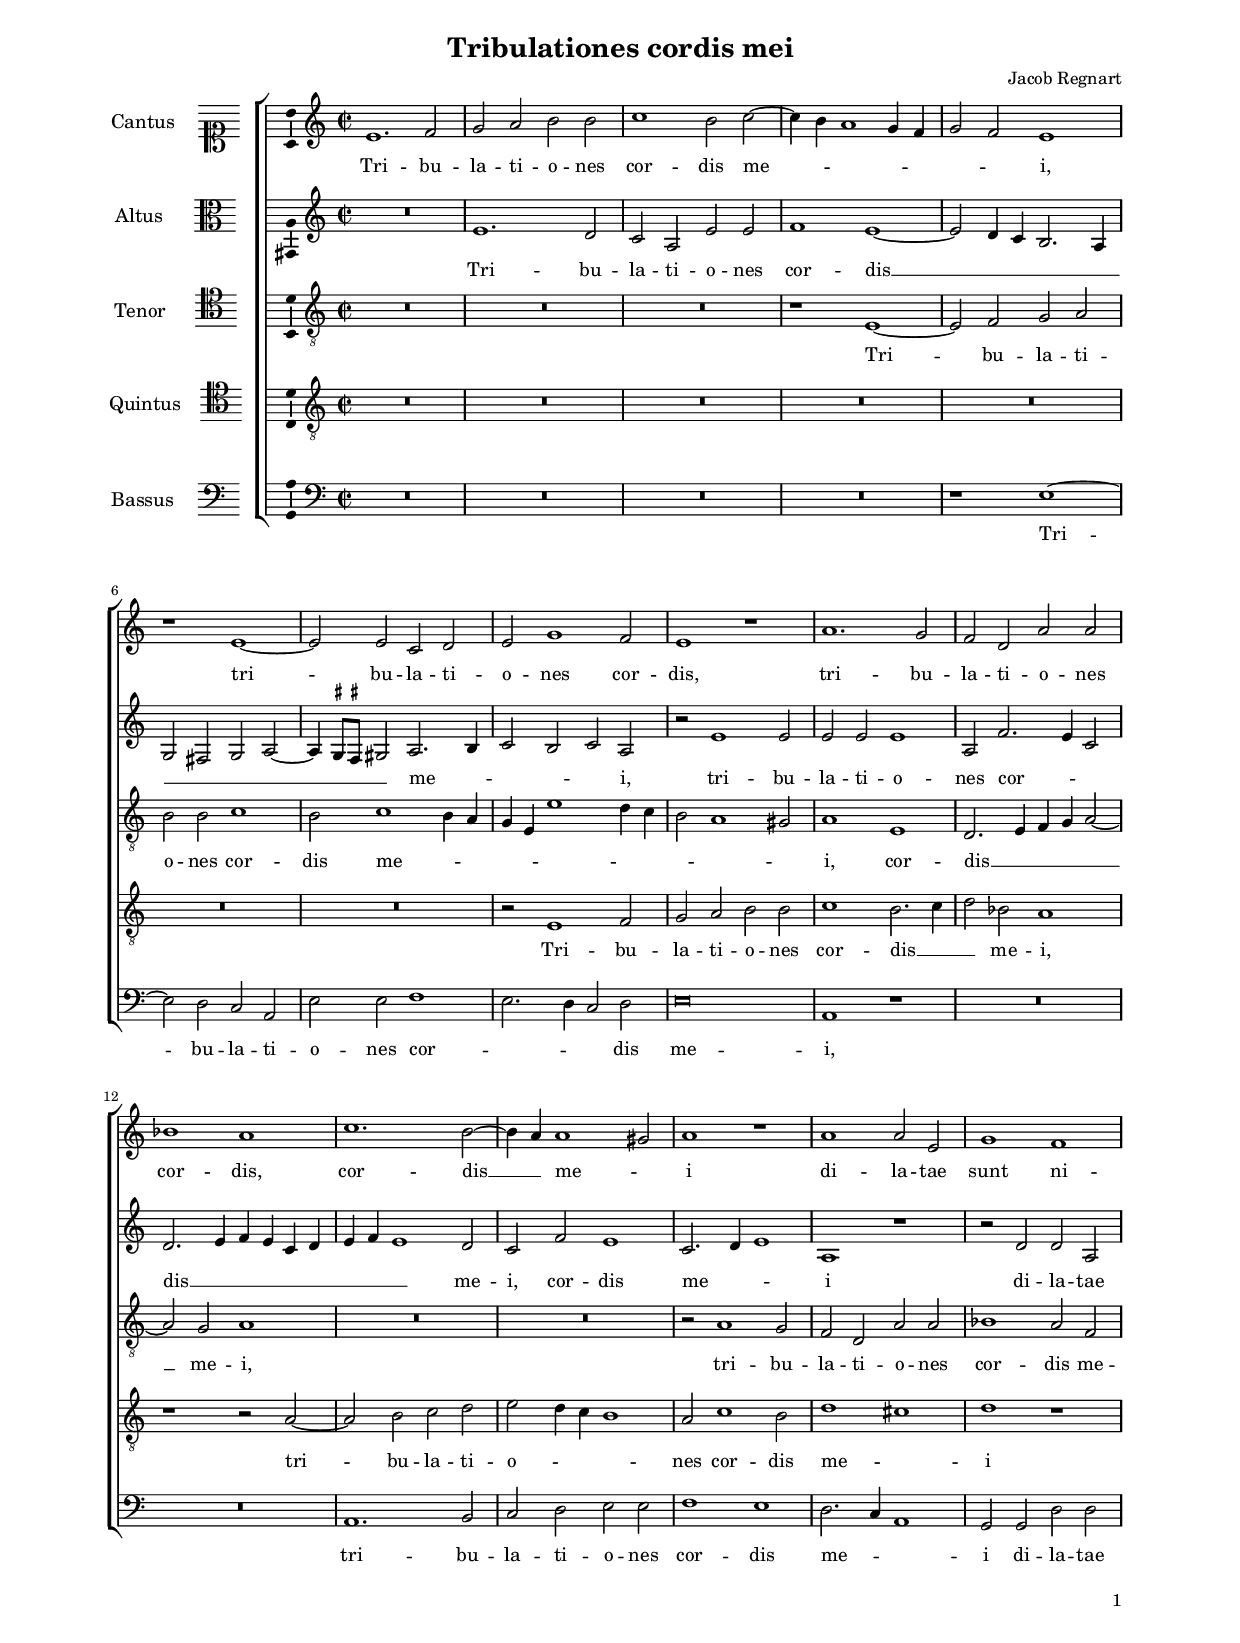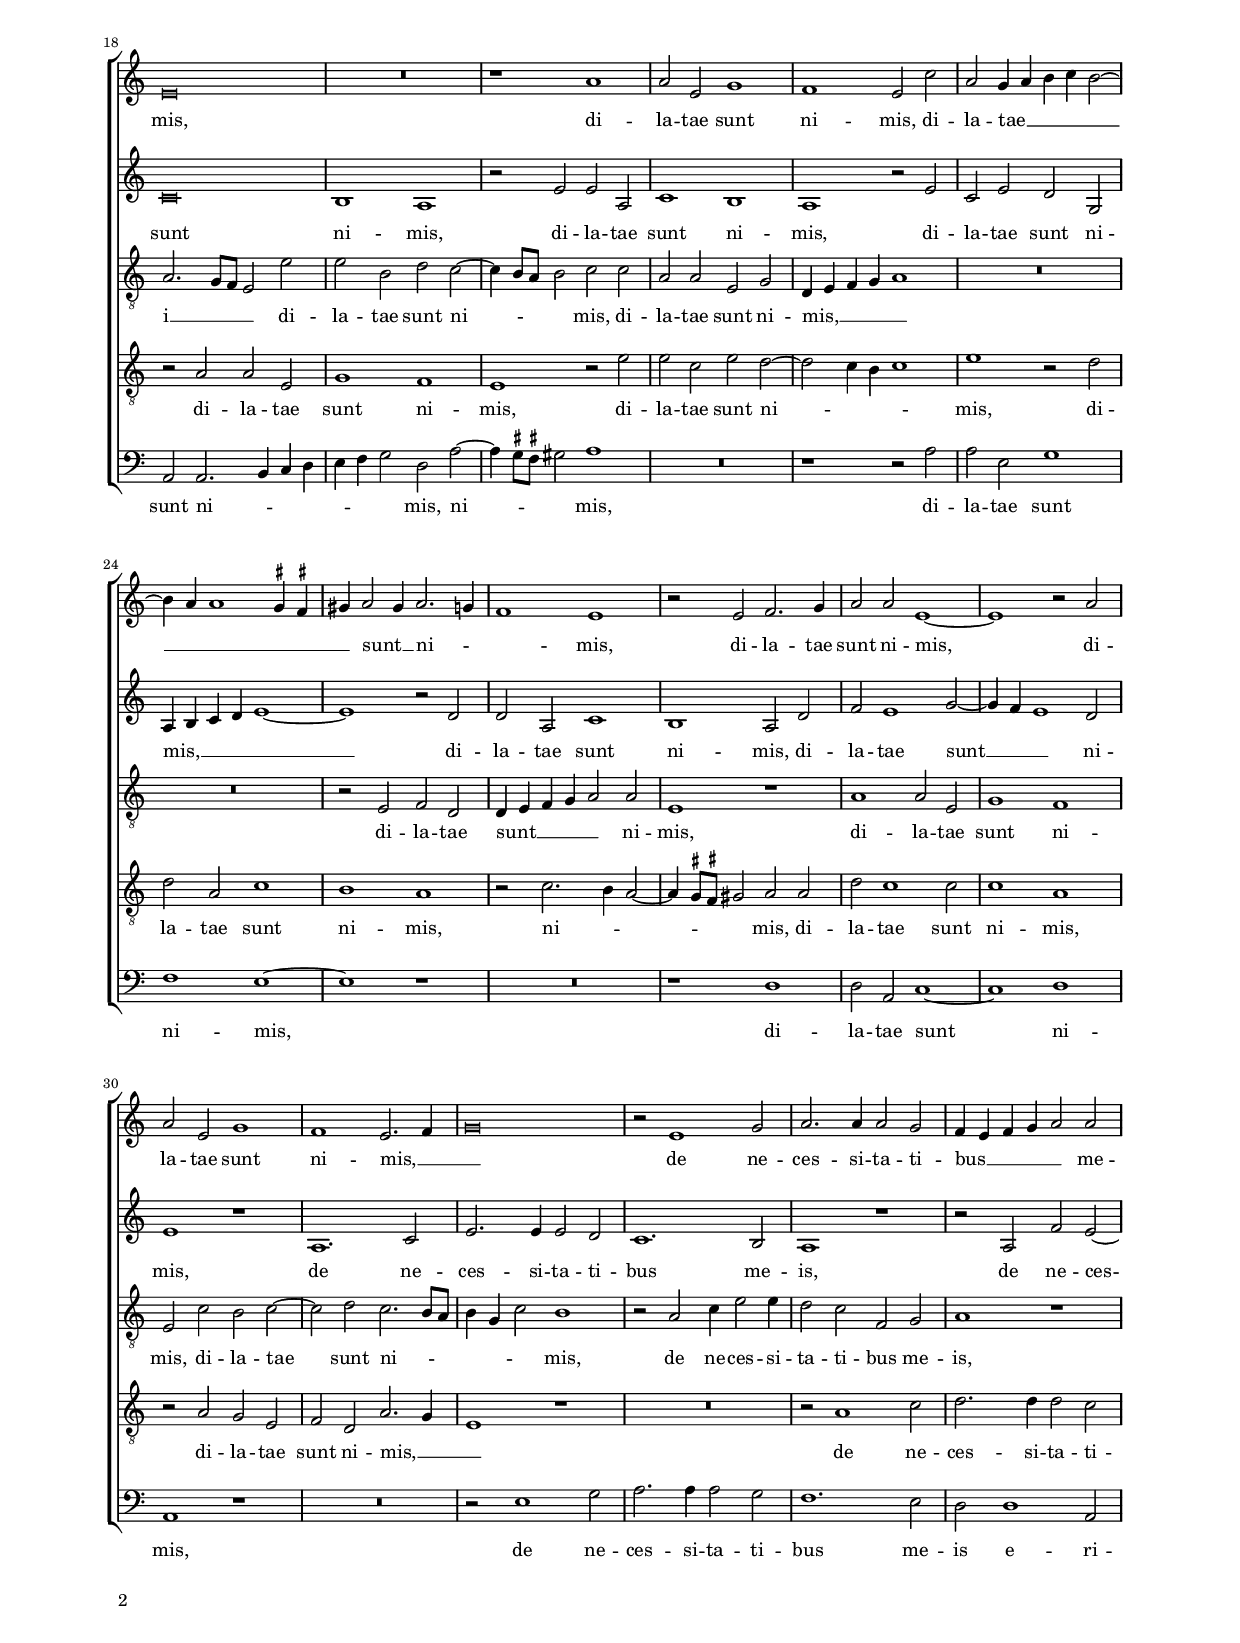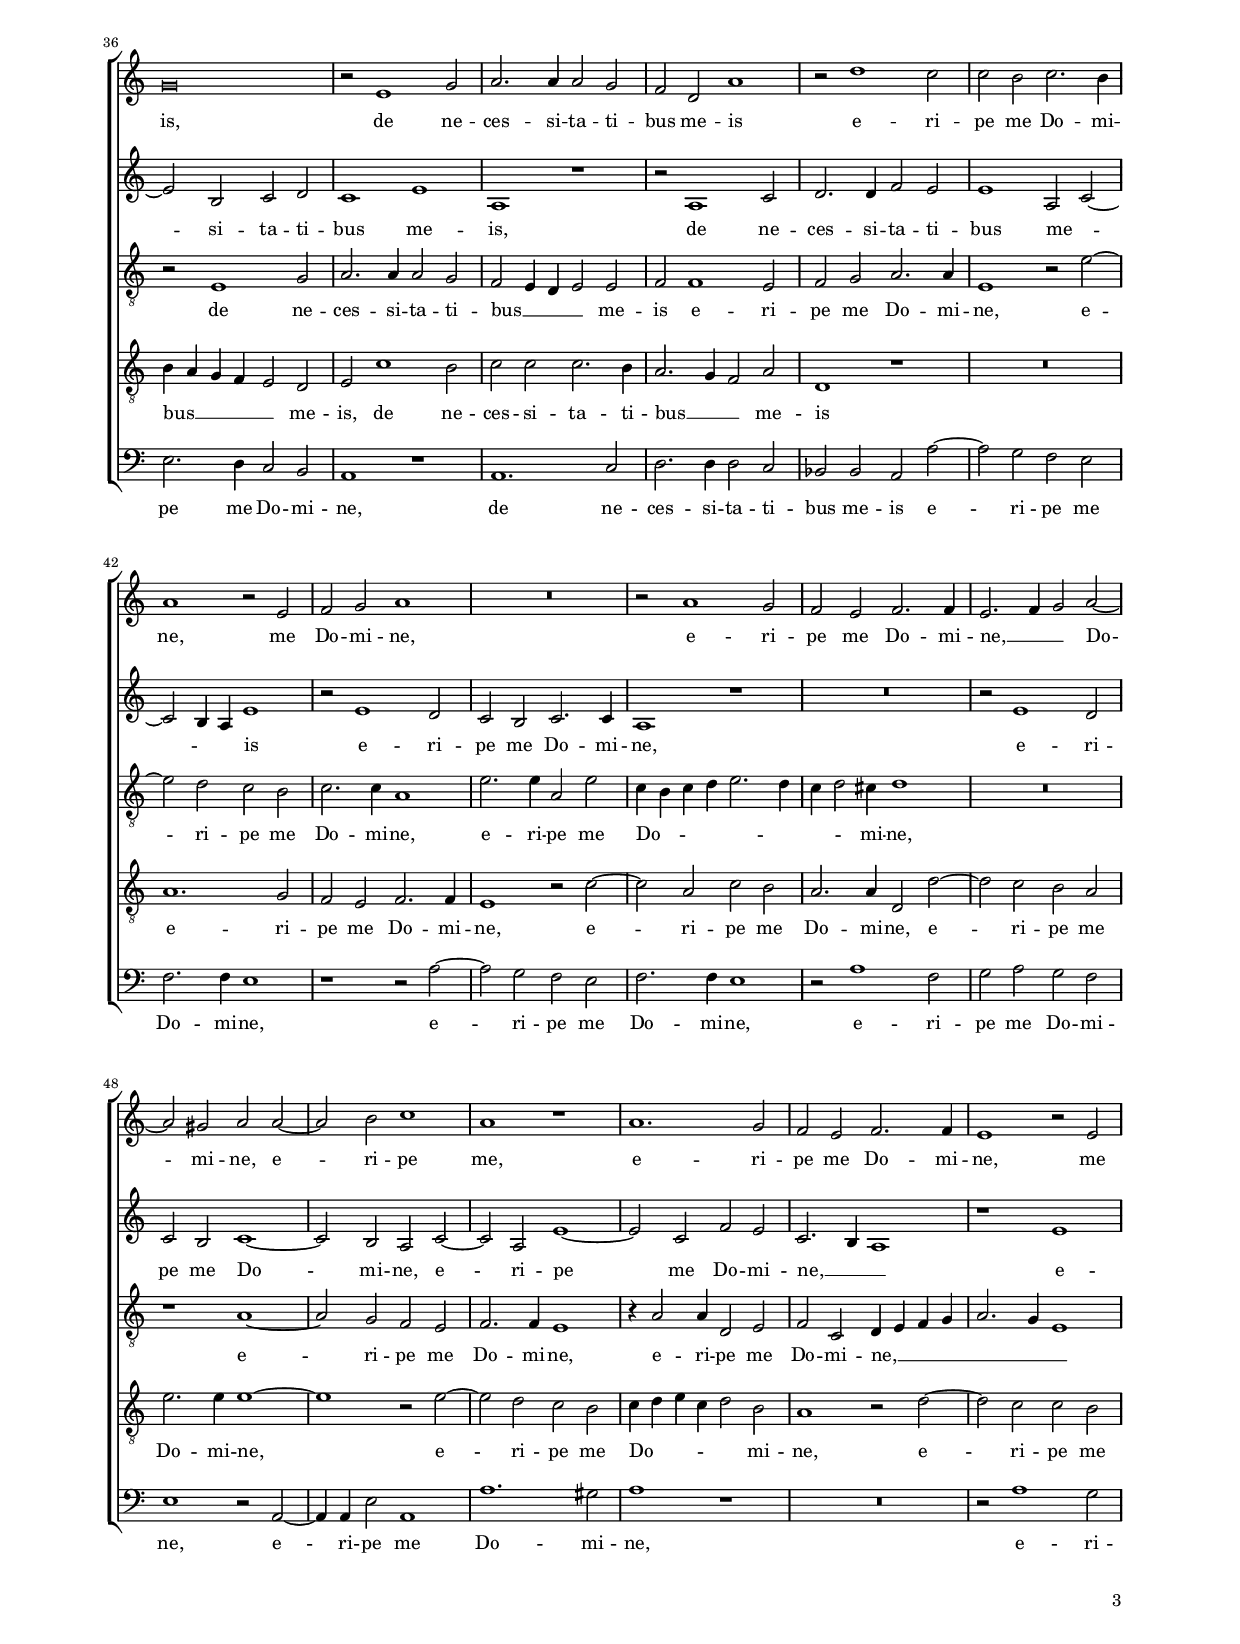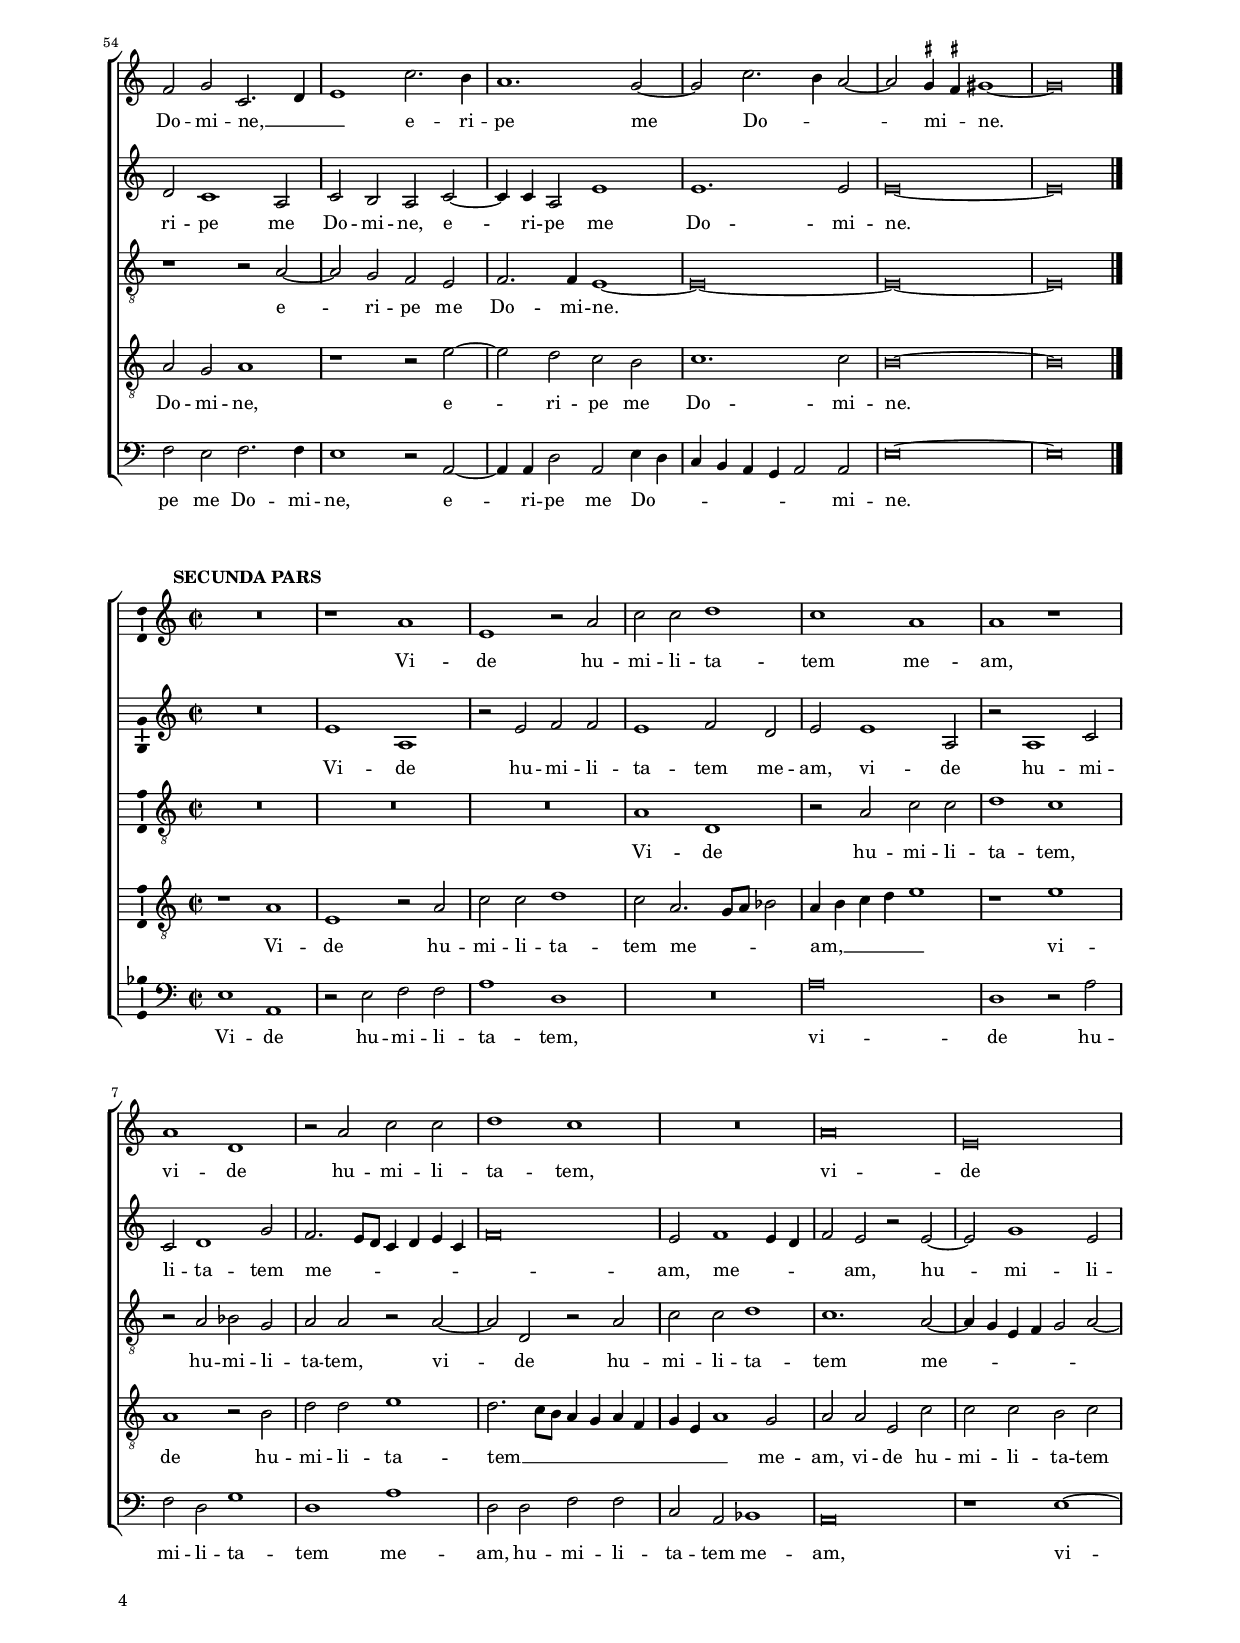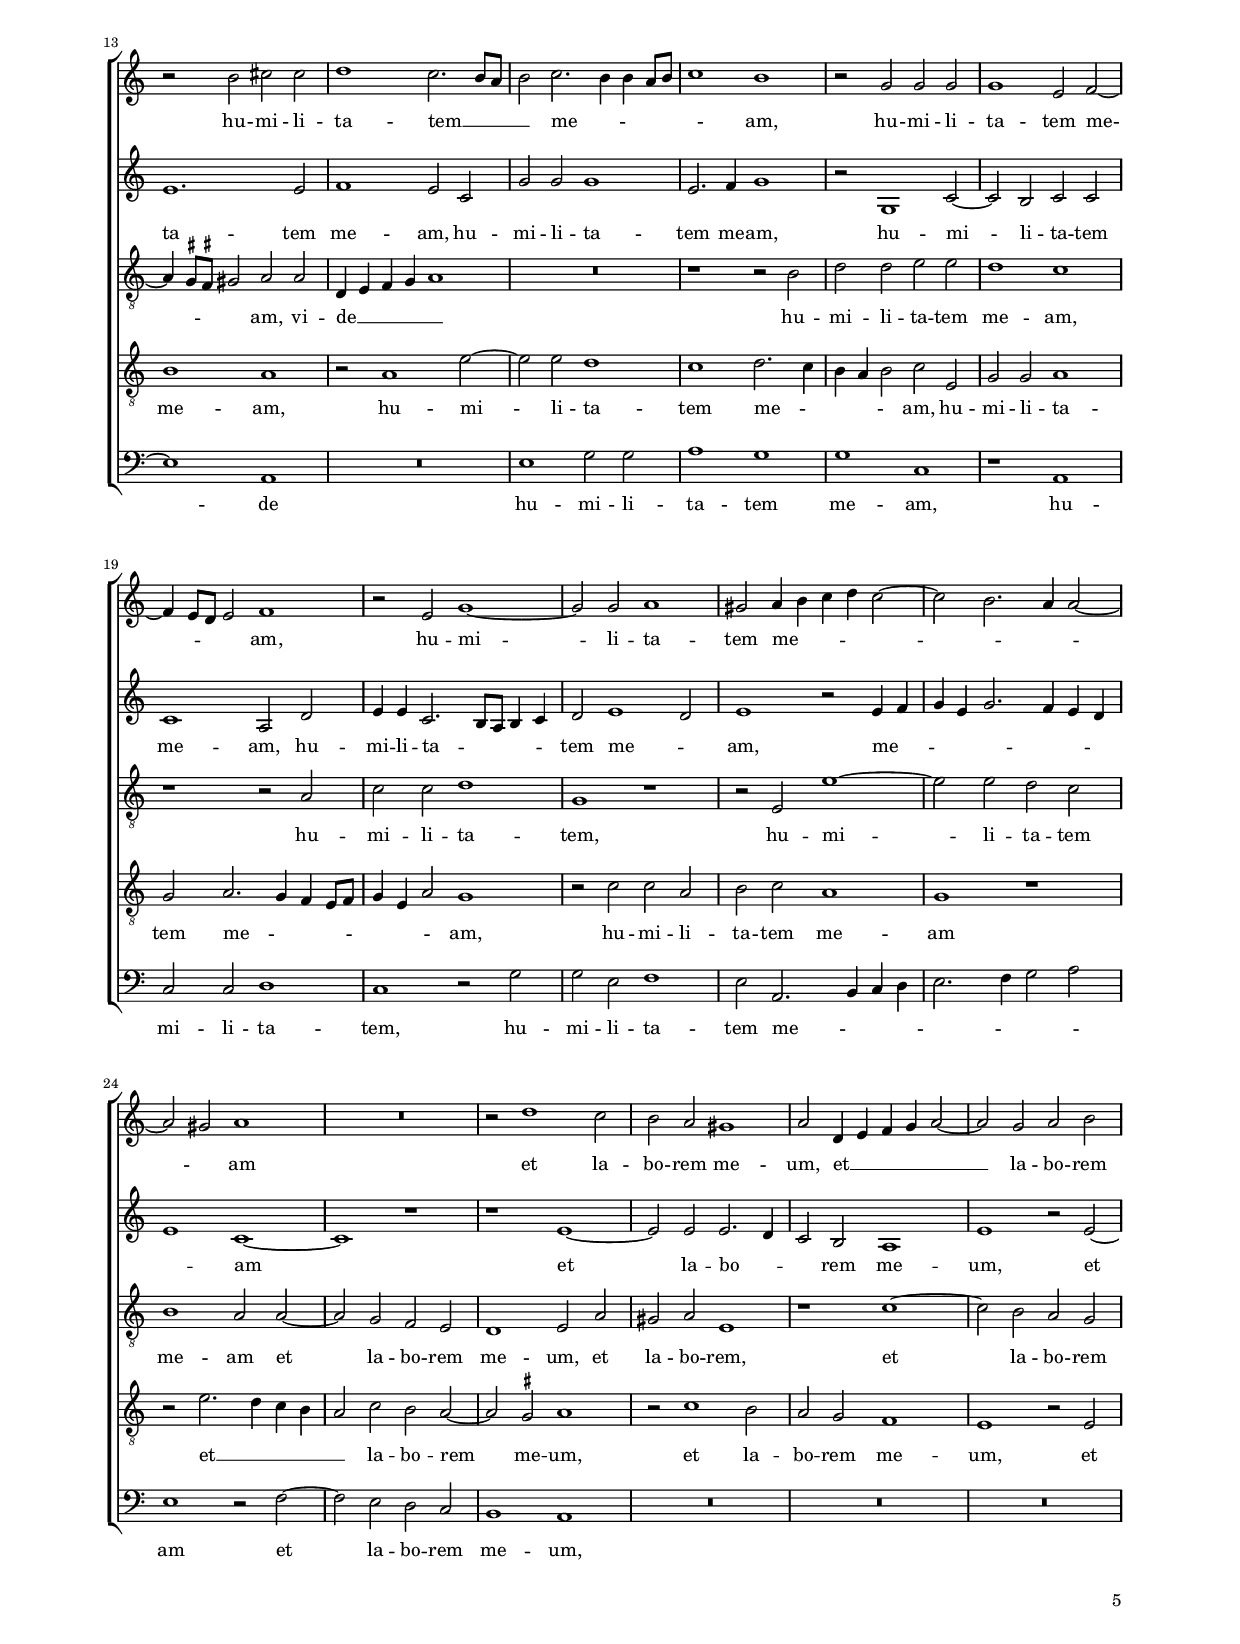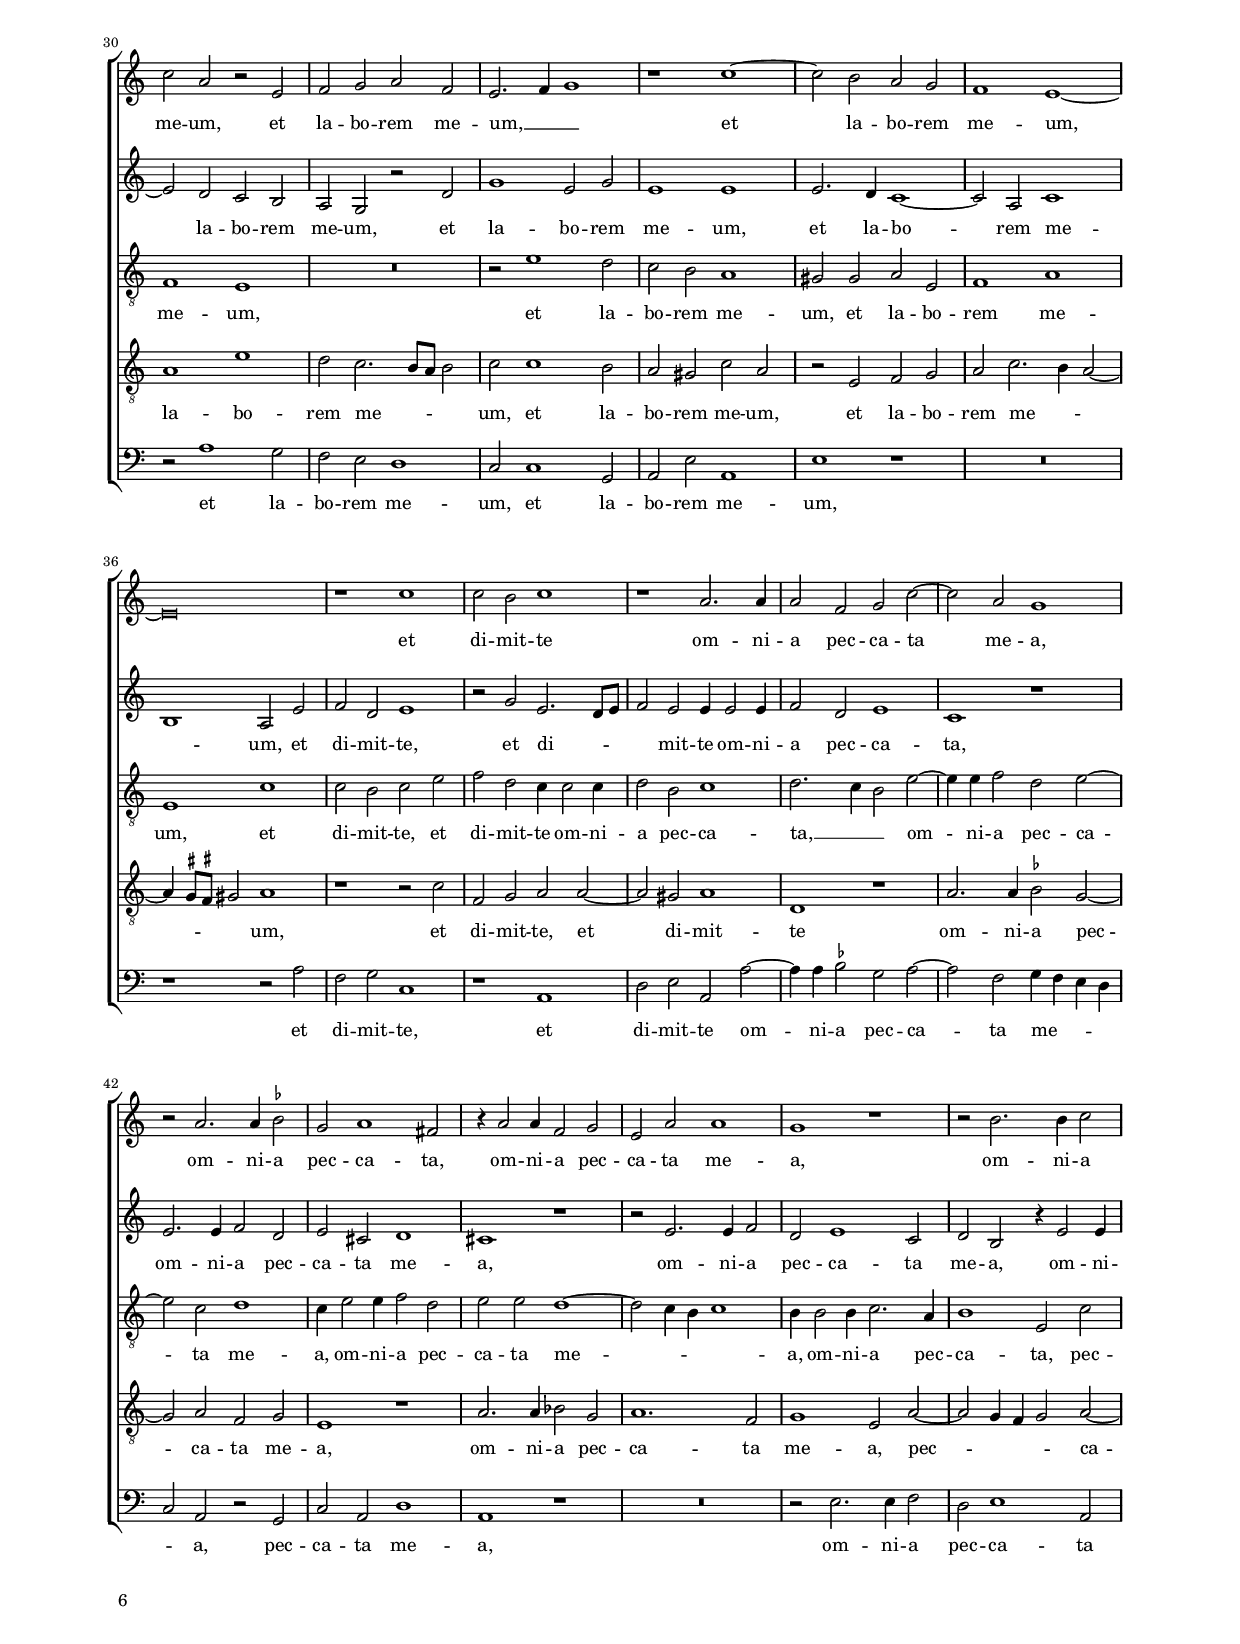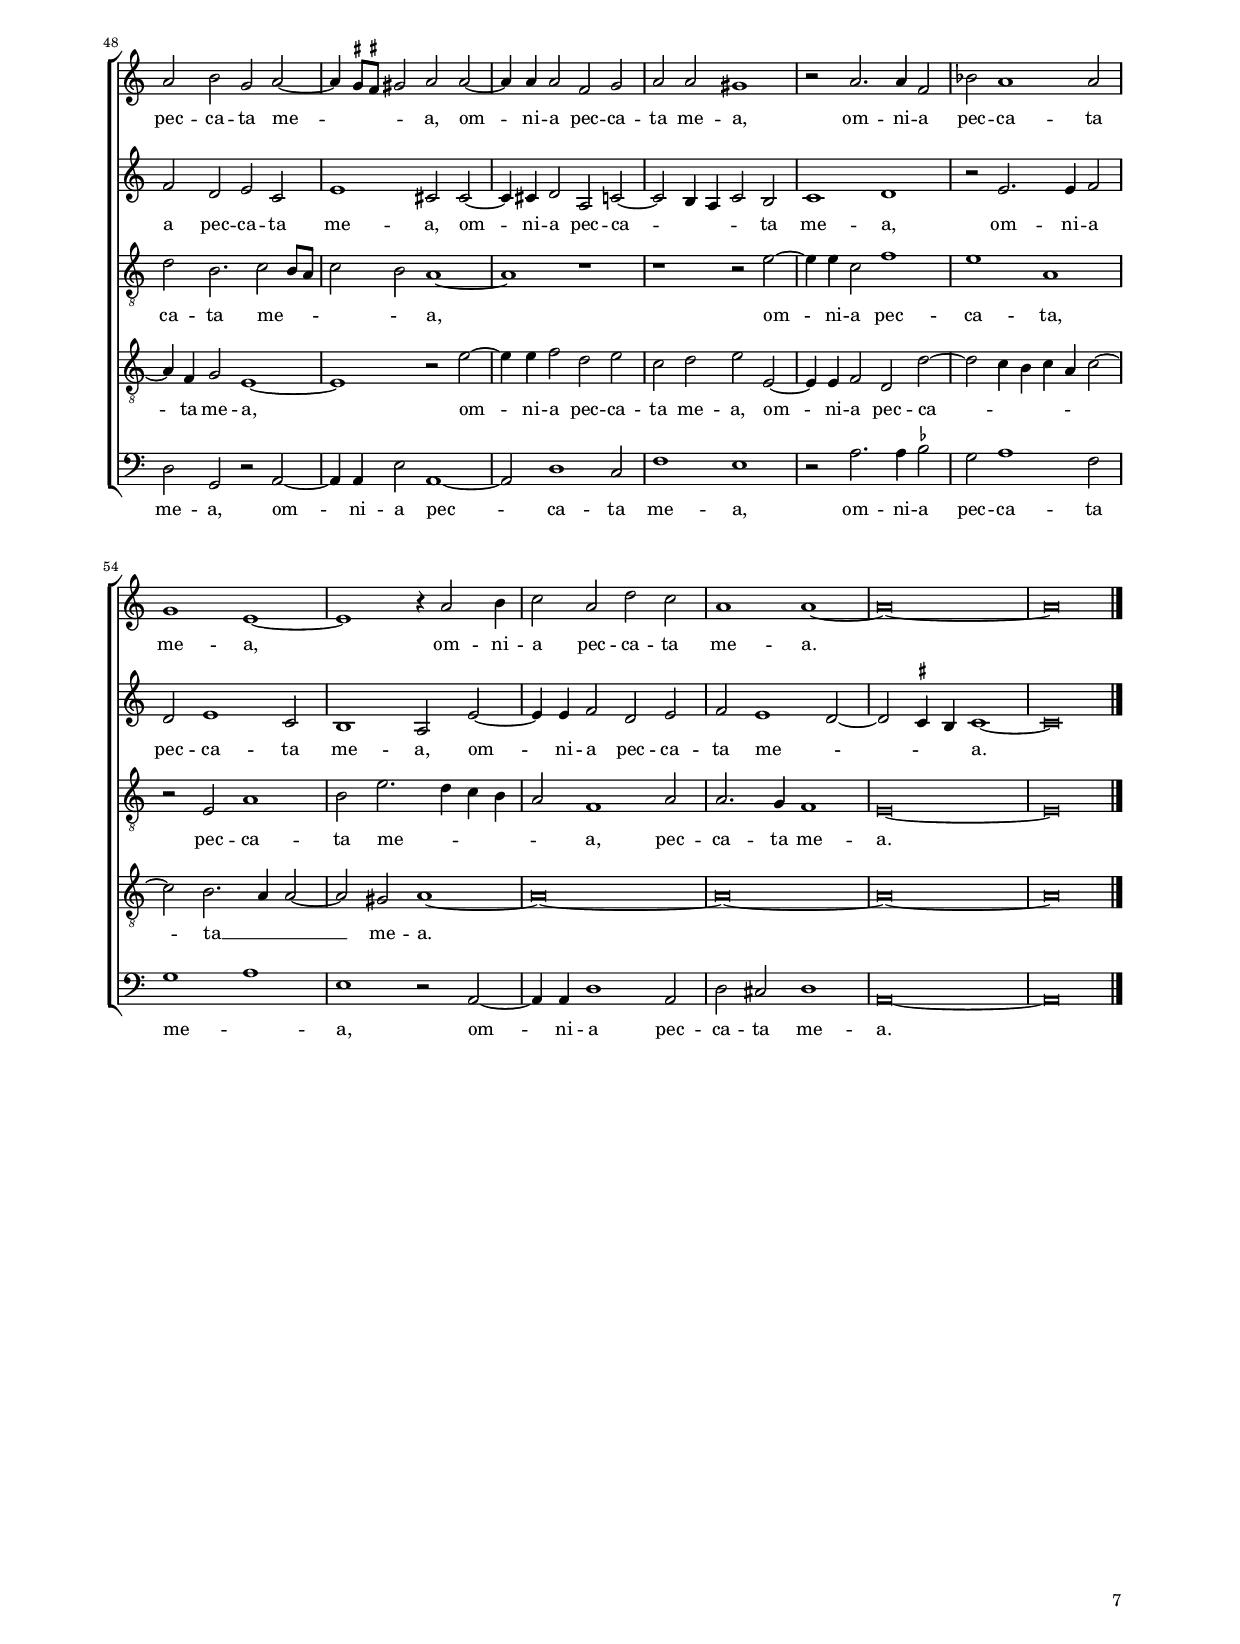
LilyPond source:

\header
{
  title="Tribulationes cordis mei"
  composer="Jacob Regnart"
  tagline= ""
}

\version "2.24.0"
\include "deutsch.ly"
#(set-global-staff-size 15)
% #(set-default-paper-size "letter")
#(ly:set-option 'point-and-click #f)

	
	ficta = { \once \set suggestAccidentals = ##t }
	
	forget = #(define-music-function (music) (ly:music?) #{
		\accidentalStyle forget
		$music
		\accidentalStyle default
		#})
	


\paper
	{
	top-margin = 1.8 \cm
	bottom-margin = 1.2 \cm
	left-margin = 2 \cm
	right-margin = 2 \cm
	ragged-bottom = ##f
	ragged-last-bottom = ##t
	print-page-number = ##f
	score-system-spacing = #'((basic-distance . 16) (minimum-distance . 14) (padding . 5) (strechability . 150))
	system-system-spacing = #'((basic-distance . 16) (minimum-distance . 14) (padding . 5) (strechability . 150))
	oddFooterMarkup=\markup   \fill-line { "" \fromproperty #'page:page-number-string }
	evenFooterMarkup=\markup  \fill-line { \fromproperty #'page:page-number-string "" }
	last-bottom-spacing = #'((basic-distance . 12) (minimum-distance . 7) (padding . 4))
%	systems-per-page = 3
%	min-systems-per-page = 3
	}

global = {
	\key c \major
	\time 2/2 \set Score.measureLength = #(ly:make-moment 2/1)
	\skip 1*2*59 \bar "|."
	}
	

incipitcantus = \markup { \score {
	{
	\set Staff.instrumentName = \markup { \fontsize #1 "Cantus" }
	\key c \major
	\clef soprano
	s4 \bar ""
	}
	\layout  {
	raggedright = ##t
	indent = 1.8 \cm
	line-width = 2.5 \cm
	\context { \Staff \remove Time_signature_engraver }
	\override Staff.Clef.Y-extent = #'(0 . 0)
	}} \hspace #1 }
      
      
incipitaltus = \markup { \score {
	{
	\set Staff.instrumentName = \markup { \fontsize #1 "Altus" }
	\key c \major
	\clef alto
	s4 \bar ""
	}
	\layout  {
	raggedright = ##t
	indent = 1.8 \cm
	line-width = 2.5 \cm
	\context { \Staff \remove Time_signature_engraver }
	\override Staff.Clef.Y-extent = #'(0 . 0)
	}} \hspace #1 }


incipittenor = \markup { \score {
	{
	\set Staff.instrumentName = \markup { \fontsize #1 "Tenor" }
	\key c \major
	\clef tenor
	s4 \bar ""
	}
	\layout  {
	raggedright = ##t
	indent = 1.8 \cm
	line-width = 2.5 \cm
	\context { \Staff \remove Time_signature_engraver }
	\override Staff.Clef.Y-extent = #'(0 . 0)
	}} \hspace #1 }
      
      
incipitquintus = \markup { \score {
	{
	\set Staff.instrumentName = \markup { \fontsize #1 "Quintus" }
	\key c \major
	\clef tenor
	s4 \bar ""
	}
	\layout  {
	raggedright = ##t
	indent = 1.8 \cm
	line-width = 2.5 \cm
	\context { \Staff \remove Time_signature_engraver }
	\override Staff.Clef.Y-extent = #'(0 . 0)
	}} \hspace #1 }
      
      
incipitbassus = \markup { \score {
	{
	\set Staff.instrumentName = \markup { \fontsize #1 "Bassus" }
	\key c \major
	\clef bass
	s4 \bar ""
	}
	\layout  {
	raggedright = ##t
	indent = 1.8 \cm
	line-width = 2.5 \cm
	\context { \Staff \remove Time_signature_engraver }
	\override Staff.Clef.Y-extent = #'(0 . 0)
	}} \hspace #1 }


cantus =  \relative c''
	{
	e,1. f2
	g2 a h h
	c1 h2 c~
	c4 h a1 g4 f
%5
	g2 f e1 |
	r1 e~
	e2 e c d
	e2 g1 f2
	e1 r
%10
	a1. g2 |
	f2 d a' a
	b1 a
	c1. h2~
	h4 a a1 gis2
%15
	a1 r |
	a1 a2 e
	g1 f
	e\breve
	R\breve
%20
	r1 a |
	a2 e g1
	f1 e2 c'
	a2 g4 a h c h2~
	h4 a a1 \ficta gis4 \ficta fis
%25
	gis4 a2 gis4 a2. g4 |
	f1 e
	r2 e f2. g4
	a2 a e1~
	e1 r2 a
%30
	a2 e g1 |
	f1 e2. f4
	g\breve
	r2 e1 g2
	a2. a4 a2 g
%35
	f4 e f g a2 a |
	g\breve
	r2 e1 g2
	a2. a4 a2 g
	f2 d a'1
%40
	r2 d1 c2 |
	c2 h c2. h4
	a1 r2 e
	f2 g a1
	R\breve
%45
	r2 a1 g2 |
	f2 e f2. f4
	e2. f4 g2 a~
	a2 gis a a~
	a2 h c1
%50
	a1 r |
	a1. g2
	f2 e f2. f4
	e1 r2 e
	f2 g c,2. d4
%55
	e1 c'2. h4 |
	a1. g2~
	g2 c2. h4 a2~
	a2 \ficta gis4 \ficta fis gis!1~
	gis\breve |
	}


altus =  \relative c'
	{
	R\breve
	e1. d2
	c2 a e' e
	f1 e~
%5
	e2 d4 c h2. a4 |
	g2 fis g a~
	a4 \ficta gis8 \ficta fis gis!2 a2. h4
	c2 h c a
	r2 e'1 e2
%10
	e2 e e1 |
	a,2 f'2. e4 c2
	d2. e4 f e c d
	e4 f e1 d2
	c2 f e1
%15
	c2. d4 e1 |
	a,1 r
	r2 d d a
	c\breve
	h1 a
%20
	r2 e' e a, |
	c1 h
	a1 r2 e'
	c2 e d g,
	a4 h c d e1~
%25
	e1 r2 d |
	d2 a c1
	h1 a2 d
	f2 e1 g2~
	g4 f e1 d2
%30
	e1 r |
	a,1. c2
        e2. e4 e2 d
	c1. h2
	a1 r
%35
	r2 a f' e~ |
	e2 h c d
	c1 e
	a,1 r
	r2 a1 c2
%40
        d2. d4 f2 e |
	e1 a,2 c~
	c2 h4 a e'1
	r2 e1 d2
	c2 h c2. c4
%45
	a1 r |
	R\breve
	r2 e'1 d2
	c2 h c1~
	c2 h a c~
%50
	c2 a e'1~ |
	e2 c f e
	c2. h4 a1
	r1 e'
	d2 c1 a2
%55
	c2 h a c~ |
	c4 c a2 e'1
	e1. e2
	e\breve~
        e\breve |
	}


tenor =  \relative c'
	{
	R\breve
	R\breve
	R\breve
	r1 e,~
%5
	e2 f g a |
	h2 h c1
	h2 c1 h4 a
	g4 e e'1 d4 c
	h2 a1 gis2
%10
	a1 e |
	d2. e4 f g a2~
	a2 g a1
	R\breve
	R\breve
%15
	r2 a1 g2 |
	f2 d a' a
	b1 a2 f
	a2. g8 f e2 e'
	e2 h d c~
%20
	c4 h8 a h2 c c |
	a2 a e g
	d4 e f g a1
	R\breve
	R\breve
%25
	r2 e f d |
	d4 e f g a2 a
	e1 r
	a1 a2 e
	g1 f
%30
	e2 c' h c~ |
	c2 d c2. h8 a
	h4 g c2 h1
	r2 a c4 e2 e4
	d2 c f, g
%35
	a1 r |
	r2 e1 g2
	a2. a4 a2 g
	f2 e4 d e2 e
	f2 f1 e2
%40
	f2 g a2. a4 |
	e1 r2 e'~
	e2 d c h
	c2. c4 a1
	e'2. e4 a,2 e'
%45
	c4 h c d e2. d4 |
	c4 d2 cis4 d1
	R\breve
	r1 a~
	a2 g f e
%50
	f2. f4 e1 |
	r4 a2 a4 d,2 e
	f2 c d4 e f g
	a2. g4 e1
	r1 r2 a~
%55
        a2 g f e |
	f2. f4 e1~
	e\breve~
	e\breve~
        e\breve |
	}


quintus  =  \relative c'
	{
	R\breve
	R\breve
	R\breve
	R\breve
%5
	R\breve |
	R\breve
	R\breve
	r2 e,1 f2
	g2 a h h
%10
	c1 h2. c4 |
	d2 b a1
	r1 r2 a~
	a2 h c d
	e2 d4 c h1
%15
	a2 c1 h2 |
	d1 cis
	d1 r
	r2 a a e
	g1 f
%20
	e1 r2 e' |
	e2 c e d~
	d2 c4 h c1
	e1 r2 d
	d2 a c1
%25
	h1 a |
	r2 c2. h4 a2~
	a4 \ficta gis8 \ficta fis gis!2 a a
	d2 c1 c2
	c1 a
%30
	r2 a g e |
	f2 d a'2. g4
	e1 r
	R\breve
	r2 a1 c2
%35
	d2. d4 d2 c |
	h4 a g f e2 d
	e2 c'1 h2
	c2 c c2. h4
	a2. g4 f2 a
%40
	d,1 r |
	R\breve
	a'1. g2
	f2 e f2. f4
	e1 r2 c'~
%45
	c2 a c h |
	a2. a4 d,2 d'~
	d2 c h a
	e'2. e4 e1~
	e1 r2 e~
%50
	e2 d c h |
	c4 d e c d2 h
	a1 r2 d~
	d2 c c h
	a2 g a1
%55
	r1 r2 e'~ |
	e2 d c h
	c1. c2
	h\breve~
        h\breve |
	}


bassus  =  \relative c
	{
	R\breve
	R\breve
	R\breve
	R\breve
%5
	r1 e~ |
	e2 d c a
	e'2 e f1
	e2. d4 c2 d
	e\breve
%10
	a,1 r |
	R\breve
	R\breve
	a1. h2
	c2 d e e
%15
	f1 e |
	d2. c4 a1
	g2 g d' d
	a2 a2. h4 c d
	e4 f g2 d a'~
%20
	a4 \ficta gis8 \ficta fis gis!2 a1 |
	R\breve
	r1 r2 a
	a2 e g1
	f1 e~
%25
	e1 r |
	R\breve
	r1 d
	d2 a c1~
	c1 d
%30
	a1 r |
	R\breve
	r2 e'1 g2
	a2. a4 a2 g
	f1. e2
%35
	d2 d1 a2 |
	e'2. d4 c2 h
	a1 r
	a1. c2
	d2. d4 d2 c
%40
	b2 b a a'~ |
	a2 g f e
	f2. f4 e1
	r1 r2 a~
	a2 g f e
%45
	f2. f4 e1 |
	r2 a1 f2
	g2 a g f
	e1 r2 a,~
	a4 a e'2 a,1
%50
	a'1. gis2 |
	a1 r
	R\breve
	r2 a1 g2
	f2 e f2. f4
%55
	e1 r2 a,~ |
	a4 a d2 a e'4 d
	c4 h a g a2 a
	e'\breve~
	e\breve |
	}


lyricscantus = \lyricmode {
	Tri -- bu -- la -- ti -- o -- nes cor -- dis me -- _ _ _ _ _ _ i,
        tri -- bu -- la -- ti -- o -- nes cor -- dis,
        tri -- bu -- la -- ti -- o -- nes cor -- dis,
        cor -- dis __ _ me -- _ i
        di -- la -- tae sunt ni -- mis,
        di -- la -- tae sunt ni -- mis,
        di -- la -- tae __ _ _ _ _ _ _ _ _ _ sunt __ _ ni -- _ _ mis,
        di -- la -- tae sunt ni -- mis,
        di -- la -- tae sunt ni -- mis, __ _ _
        de ne -- ces -- si -- ta -- ti -- bus __ _ _ _ _ me -- is,
        de ne -- ces -- si -- ta -- ti -- bus me -- is
        e -- ri -- pe me Do -- mi -- ne,
        me Do -- mi -- ne,
        e -- ri -- pe me Do -- mi -- ne, __ _ _ 
        Do -- mi -- ne,
        e -- ri -- pe me,
        e -- ri -- pe me Do -- mi -- ne,
        me Do -- mi -- ne, __ _ _
        e -- ri -- pe me Do -- _ _ mi -- _ ne.
	}


lyricsaltus = \lyricmode {
	Tri -- bu -- la -- ti -- o -- nes cor -- dis __ _ _ _ _ _ _ _ _ _ _ _ me -- _ _ _ _ i,
        tri -- bu -- la -- ti -- o -- nes cor -- _ _ dis __ _ _ _ _ _ _ _ _ me -- i,
        cor -- dis me -- _ _ i
        di -- la -- tae sunt ni -- mis,
        di -- la -- tae sunt ni -- mis,
        di -- la -- tae sunt ni -- mis, __ _ _ _ _
        di -- la -- tae sunt ni -- mis,
        di -- la -- tae sunt __ _ _ ni -- mis,
        de ne -- ces -- si -- ta -- ti -- bus me -- is,
        de ne -- ces -- si -- ta -- ti -- bus me -- is,
        de ne -- ces -- si -- ta -- ti -- bus me -- _ _ _ is
        e -- ri -- pe me Do -- mi -- ne,
        e -- ri -- pe me Do -- mi -- ne,
        e -- ri -- pe me Do -- mi -- ne, __ _ _
        e -- ri -- pe me Do -- mi -- ne,
        e -- ri -- pe me Do -- mi -- ne.
	}


lyricstenor = \lyricmode {
	Tri -- bu -- la -- ti -- o -- nes cor -- dis me -- _ _ _ _ _ _ _ _ _ _ i,
        cor -- dis __ _ _ _ _ me -- i,
        tri -- bu -- la -- ti -- o -- nes cor -- dis me -- i __ _ _ _
        di -- la -- tae sunt ni -- _ _ _ mis,
        di -- la -- tae sunt ni -- mis, __ _ _ _ _
        di -- la -- tae sunt __ _ _ _ _ ni -- mis,
        di -- la -- tae sunt ni -- mis,
        di -- la -- tae sunt ni -- _ _ _ _ _ mis,
        de ne -- ces -- si -- ta -- ti -- bus me -- is,
        de ne -- ces -- si -- ta -- ti -- bus __ _ _ _ me -- is
        e -- ri -- pe me Do -- mi -- ne,
        e -- ri -- pe me Do -- mi -- ne,
        e -- ri -- pe me Do -- _ _ _ _ _ _ _ mi -- ne,
        e -- ri -- pe me Do -- mi -- ne,
        e -- ri -- pe me Do -- mi -- ne, __ _ _ _ _ _ _
        e -- ri -- pe me Do -- mi -- ne.
	}


lyricsquintus = \lyricmode {
	Tri -- bu -- la -- ti -- o -- nes cor -- dis __ _ _ me -- i,
        tri -- bu -- la -- ti -- o -- _ _ _ nes cor -- dis me -- _ i
        di -- la -- tae sunt ni -- mis,
        di -- la -- tae sunt ni -- _ _ _ mis,
        di -- la -- tae sunt ni -- mis,
        ni -- _ _ _ _ _ mis,
        di -- la -- tae sunt ni -- mis,
        di -- la -- tae sunt ni -- mis, __ _ _
        de ne -- ces -- si -- ta -- ti -- bus __ _ _ _ _ me -- is,
        de ne -- ces -- si -- ta -- ti -- bus __ _ _ me -- is
        e -- ri -- pe me Do -- mi -- ne,
        e -- ri -- pe me Do -- mi -- ne,
        e -- ri -- pe me Do -- mi -- ne,
        e -- ri -- pe me Do -- _ _ _ _ mi -- ne,
        e -- ri -- pe me Do -- mi -- ne,
        e -- ri -- pe me Do -- mi -- ne.
	}


lyricsbassus = \lyricmode {
	Tri -- bu -- la -- ti -- o -- nes cor -- _ _ _ dis me -- i,
        tri -- bu -- la -- ti -- o -- nes cor -- dis me -- _ _ i
        di -- la -- tae sunt ni -- _ _ _ _ _ _ mis,
        ni -- _ _ _ mis,
        di -- la -- tae sunt ni -- mis,
        di -- la -- tae sunt ni -- mis,
        de ne -- ces -- si -- ta -- ti -- bus me -- is
        e -- ri -- pe me Do -- mi -- ne,
        de ne -- ces -- si -- ta -- ti -- bus me -- is
        e -- ri -- pe me Do -- mi -- ne,
        e -- ri -- pe me Do -- mi -- ne,
        e -- ri -- pe me Do -- mi -- ne,
        e -- ri -- pe me Do -- mi -- ne,
        e -- ri -- pe me Do -- mi -- ne,
        e -- ri -- pe me Do -- _ _ _ _ _ _ mi -- ne.
	}


\score
{  
	\transpose c c {
	\new ChoirStaff \with { \override StaffGrouper.staff-staff-spacing.basic-distance = #12 }
	<<

	\new Staff << \global
	\new Voice="v1" {
		\set Staff.instrumentName=\incipitcantus
		\set Staff.midiInstrument = "reed organ"
		\clef violin
		\cantus }
	\new Lyrics \lyricsto "v1" {\lyricscantus }
	>>


	\new Staff << \global
	\new Voice="v2" {
		\set Staff.instrumentName=\incipitaltus
		\set Staff.midiInstrument = "reed organ"
		\clef violin 
		\altus}
	\new Lyrics \lyricsto "v2" {\lyricsaltus }
	>>


	\new Staff << \global
	\new Voice="v3" {
		\set Staff.instrumentName=\incipittenor
		\set Staff.midiInstrument = "reed organ"
		\clef "G_8"
		\tenor }
	\new Lyrics \lyricsto "v3" {\lyricstenor }
	>>


	\new Staff << \global
	\new Voice="v5" {
		\set Staff.instrumentName=\incipitquintus
		\set Staff.midiInstrument = "reed organ"
		\clef "G_8"
		\quintus}
	\new Lyrics \lyricsto "v5" {\lyricsquintus }
	>>


	\new Staff << \global
	\new Voice="v4" {
		\set Staff.instrumentName=\incipitbassus
		\set Staff.midiInstrument = "reed organ"
		\clef bass
		\bassus }
	\new Lyrics \lyricsto "v4" {\lyricsbassus}
	>>

	>>
	} % transpose

	\layout
	{
	indent = 2.5 \cm
	\context { \Staff \override TimeSignature.break-visibility = #end-of-line-invisible }
	\context { \Lyrics \override VerticalAxisGroup.nonstaff-relatedstaff-spacing.padding = #1.4 }
%	\context { \Lyrics \override LyricText.font-size = #1 }
	\context { \Staff \consists Ambitus_engraver }
	\context { \Score \override BarNumber.padding = #2 }
	\context { \Voice \override NoteHead.style = #'baroque }
	}


\midi
	{
    	\tempo 2 = 90
	}

}

%%%%%%%%%%%%%%%%%%%%  SECUNDA PARS %%%%%%%%%%%%%%%%%%%%


global = {
	\key c \major
	\time 2/2 \set Score.measureLength = #(ly:make-moment 2/1)
	\skip 1*2*59 \bar "|."
	}


cantus =  \relative c''
	{
	R\breve
	r1 a
	e1 r2 a
	c2 c d1
%5
	c1 a |
	a1 r
	a1 d,
	r2 a' c c
	d1 c
%10
	R\breve |
	a\breve
	e\breve
	r2 h' cis cis
	d1 c2. h8 a
%15
	h2 c2. h4 h a8 h |
	c1 h
	r2 g g g
	g1 e2 f~
	f4 e8 d e2 f1
%20
	r2 e g1~ |
	g2 g a1
	gis2 a4 h c d c2~
	c2 h2. a4 a2~
	a2 gis a1
%25
	R\breve |
	r2 d1 c2
	h2 a gis1
	a2 d,4 e f g a2~
	a2 g a h
%30
	c2 a r e |
	f2 g a f
	e2. f4 g1
	r1 c~
	c2 h a g
%35
	f1 e~ |
	e\breve
	r1 c'
	c2 h c1
	r1 a2. a4
%40
	a2 f g c~ |
	c2 a g1
	r2 a2. a4 \ficta b2
	g2 a1 fis2
	r4 a2 a4 f2 g
%45
	e2 a a1 |
	g1 r
	r2 h2. h4 c2
	a2 h g a~
	a4 \ficta gis8 \ficta fis gis!2 a a~
%50
	a4 a a2 f g |
	a2 a gis1
	r2 a2. a4 f2
	b2 a1 a2
	g1 e~
%55
	e1 r4 a2 h4 |
	c2 a d c
	a1 a~
	a\breve~
	a\breve |
	}


altus =  \relative c'
	{
	R\breve
	e1 a,
	r2 e' f f
	e1 f2 d
%5
	e2 e1 a,2 |
	r2 a1 c2
	c2 d1 g2
	f2. e8 d c4 d e c
	f\breve
%10
	e2 f1 e4 d |
	f2 e r e~
	e2 g1 e2
	e1. e2
	f1 e2 c
%15
	g'2 g g1 |
	e2. f4 g1
	r2 g,1 c2~
	c2 h c c
	c1 a2 d
%20
	e4 e c2. h8 a h4 c |
	d2 e1 d2
	e1 r2 e4 f
	g4 e g2. f4 e d
	e1 c~
%25
	c1 r |
	r1 e~
	e2 e e2. d4
	c2 h a1
	e'1 r2 e~
%30
	e2 d c h |
	a2 g r d'
	g1 e2 g
	e1 e
	e2. d4 c1~
%35
	c2 a c1 |
	h1 a2 e'
	f2 d e1
	r2 g e2. d8 e
	f2 e e4 e2 e4
%40
	f2 d e1 |
	c1 r
	e2. e4 f2 d
	e2 cis d1
	cis1 r
%45
	r2 e2. e4 f2 |
	d2 e1 c2
	d2 h r4 e2 e4
	f2 d e c
	e1 cis2 cis~
%50
	cis4 cis d2 a c~ |
	c2 h4 a c2 h
	c1 d
	r2 e2. e4 f2
	d2 e1 c2
%55
	h1 a2 e'~ |
	e4 e f2 d e
	f2 e1 d2~
	d2 \ficta cis4 h cis1~
	cis\breve |
	}


tenor =  \relative c'
	{
	R\breve
	R\breve
	R\breve
	a1 d,
%5
	r2 a' c c |
	d1 c
	r2 a b g
	a2 a r a~
	a2 d, r a'
%10
	c2 c d1 |
	c1. a2~
	a4 g e f g2 a~
	a4 \ficta gis8 \ficta fis gis!2 a a
	d,4 e f g a1
%15
	R\breve |
	r1 r2 h
	d2 d e e
	d1 c
	r1 r2 a
%20
	c2 c d1 |
	g,1 r
	r2 e e'1~
	e2 e d c
	h1 a2 a~
%25
	a2 g f e |
	d1 e2 a
	gis2 a e1
	r1 c'~
	c2 h a g
%30
	f1 e |
	R\breve
	r2 e'1 d2
	c2 h a1
	gis2 gis a e
%35
	f1 a |
	e1 c'
	c2 h c e
	f2 d c4 c2 c4
	d2 h c1
%40
	d2. c4 h2 e~ |
	e4 e f2 d e~
	e2 c d1
	c4 e2 e4 f2 d
	e2 e d1~
%45
	d2 c4 h c1 |
	h4 h2 h4 c2. a4
	h1 e,2 c'
	d2 h2. c2 h8 a
	c2 h a1~
%50
	a1 r |
	r1 r2 e'~
	e4 e c2 f1
	e1 a,
	r2 e a1
%55
	h2 e2. d4 c h |
	a2 f1 a2
	a2. g4 f1
	e\breve~
	e\breve |
	}


quintus  =  \relative c'
	{
	r1 a
	e1 r2 a
	c2 c d1
	c2 a2. g8 a b2
%5
	a4 h c d e1 |
	r1 e
	a,1 r2 h
	d2 d e1
	d2. c8 h a4 g a f
%10
	g4 e a1 g2 |
	a2 a e c'
	c2 c h c
	h1 a
	r2 a1 e'2~
%15
	e2 e d1 |
	c1 d2. c4
	h4 a h2 c e,
	g2 g a1
	g2 a2. g4 f e8 f
%20
	g4 e a2 g1 |
	r2 c c a
	h2 c a1
	g1 r
	r2 e'2. d4 c h
%25
	a2 c h a~ |
	a2 \ficta gis a1
	r2 c1 h2
	a2 g f1
	e1 r2 e
%30
	a1 e' |
	d2 c2. h8 a h2
	c2 c1 h2
	a2 gis c a
	r2 e f g
%35
	a2 c2. h4 a2~ |
	a4 \ficta gis8 \ficta fis gis!2 a1
	r1 r2 c
	f,2 g a a~
	a2 gis a1
%40
	d,1 r |
	a'2. a4 \ficta b2 g~
	g2 a f g
	e1 r
	a2. a4 b2 g
%45
	a1. f2 |
	g1 e2 a~
	a2 g4 f g2 a~
	a4 f g2 e1~
	e1 r2 e'~
%50
	e4 e f2 d e |
	c2 d e e,~
	e4 e f2 d d'~
	d2 c4 h c a c2~
	c2 h2. a4 a2~
%55
	a2 gis a1~
	a\breve~
	a\breve~
	a\breve~
	a\breve |
	}


bassus  =  \relative c
	{
	e1 a,
	r2 e' f f
	a1 d,
	R\breve
%5
	a'\breve |
	d,1 r2 a'
	f2 d g1
	d1 a'
	d,2 d f f
%10
	c2 a b1 |
	a\breve
	r1 e'~
	e1 a,
	R\breve
%15
	e'1 g2 g |
	a1 g
	g1 c,
	r1 a
	c2 c d1
%20
	c1 r2 g' |
	g2 e f1
	e2 a,2. h4 c d
	e2. f4 g2 a
	e1 r2 f~
%25
	f2 e d c |
	h1 a
	R\breve
	R\breve
	R\breve
%30
	r2 a'1 g2 |
	f2 e d1
	c2 c1 g2
	a2 e' a,1
	e'1 r
%35
	R\breve |
	r1 r2 a
	f2 g c,1
	r1 a
	d2 e a, a'~
%40
	a4 a \ficta b2 g a~ |
	a2 f g4 f e d
	c2 a r g
	c2 a d1
	a1 r
%45
	R\breve |
	r2 e'2. e4 f2
	d2 e1 a,2
	d2 g, r a~
	a4 a e'2 a,1~
%50
	a2 d1 c2 |
	f1 e
	r2 a2. a4 \ficta b2
	g2 a1 f2
	g1 a
%55
	e1 r2 a,~ |
	a4 a d1 a2
	d2 cis d1
	a\breve~
	a\breve |
	}


lyricscantus = \lyricmode {
	Vi -- de hu -- mi -- li -- ta -- tem me -- am,
        vi -- de hu -- mi -- li -- ta -- tem,
        vi -- de hu -- mi -- li -- ta -- tem __ _ _ _ me -- _ _ _ _ _ am,
        hu -- mi -- li -- ta -- tem me -- _ _ _ am,
        hu -- mi -- li -- ta -- tem me -- _ _ _ _ _ _ _ _ am
        et la -- bo -- rem me -- um,
        et __ _ _ _ _ la -- bo -- rem me -- um,
        et la -- bo -- rem me -- um, __ _ _
        et la -- bo -- rem me -- um,
        et di -- mit -- te
        om -- ni -- a pec -- ca -- ta me -- a,
        om -- ni -- a pec -- ca -- ta,
        om -- ni -- a pec -- ca -- ta me -- a,
        om -- ni -- a pec -- ca -- ta me -- _ _ _ a,
        om -- ni -- a pec -- ca -- ta me -- a,
        om -- ni -- a pec -- ca -- ta me -- a,
        om -- ni -- a pec -- ca -- ta me -- a.
	}


lyricsaltus = \lyricmode {
	Vi -- de hu -- mi -- li -- ta -- tem me -- am,
        vi -- de hu -- mi -- li -- ta -- tem me -- _ _ _ _ _ _ _ am,
        me -- _ _ _ am,
        hu -- mi -- li -- ta -- tem me -- am,
        hu -- mi -- li -- ta -- tem me -- am,
        hu -- mi -- li -- ta -- tem me -- am,
        hu -- mi -- li -- ta -- _ _ _ _ tem me -- _ am,
        me -- _ _ _ _ _ _ _ _ am
        et la -- bo -- _ _ rem me -- um,
        et la -- bo -- rem me -- um,
        et la -- bo -- rem me -- um,
        et la -- bo -- rem me -- _ um,
        et di -- mit -- te,
        et di -- _ _ _ mit -- te
        om -- ni -- a pec -- ca -- ta,
        om -- ni -- a pec -- ca -- ta me -- a,
        om -- ni -- a pec -- ca -- ta me -- a,
        om -- ni -- a pec -- ca -- ta me -- a,
        om -- ni -- a pec -- ca -- _ _ _ ta me -- a,
        om -- ni -- a pec -- ca -- ta me -- a,
        om -- ni -- a pec -- ca -- ta me -- _ _ _ a.
	}


lyricstenor = \lyricmode {
	Vi -- de hu -- mi -- li -- ta -- tem,
        hu -- mi -- li -- ta -- tem,
        vi -- de hu -- mi -- li -- ta -- tem me -- _ _ _ _ _ _ _ _ am,
        vi -- de __ _ _ _ _ hu -- mi -- li -- ta -- tem me -- am,
        hu -- mi -- li -- ta -- tem,
        hu -- mi -- li -- ta -- tem me -- am
        et la -- bo -- rem me -- um,
        et la -- bo -- rem,
        et la -- bo -- rem me -- um,
        et la -- bo -- rem me -- um,
        et la -- bo -- rem me -- um,
        et di -- mit -- te,
        et di -- mit -- te
        om -- ni -- a pec -- ca -- ta, __ _ _ 
        om -- ni -- a pec -- ca -- ta me -- a,
        om -- ni -- a pec -- ca -- ta me -- _ _ _ a,
        om -- ni -- a pec -- ca -- ta,
        pec -- ca -- ta me -- _ _ _ _ a,
        om -- ni -- a pec -- ca -- ta,
        pec -- ca -- ta me -- _ _ _ _ a,
        pec -- ca -- ta me -- a.
	}


lyricsquintus = \lyricmode {
	Vi -- de hu -- mi -- li -- ta -- tem me -- _ _ _ am, __ _ _ _ _
        vi -- de hu -- mi -- li -- ta -- tem __ _ _ _ _ _ _ _ _ _ me -- am,
        vi -- de hu -- mi -- li -- ta -- tem me -- am,
        hu -- mi -- li -- ta -- tem me -- _ _ _ _ am,
        hu -- mi -- li -- ta -- tem me -- _ _ _ _ _ _ _ am,
        hu -- mi -- li -- ta -- tem me -- am
        et __ _ _ _ _ la -- bo -- rem me -- um,
        et la -- bo -- rem me -- um,
        et la -- bo -- rem me -- _ _ _ um,
        et la -- bo -- rem me -- um,
        et la -- bo -- rem me -- _ _ _ _ _ um,
        et di -- mit -- te,
        et di -- mit -- te
        om -- ni -- a pec -- ca -- ta me -- a,
        om -- ni -- a pec -- ca -- ta me -- a,
        pec -- _ _ _ ca -- ta me -- a,
        om -- ni -- a pec -- ca -- ta me -- a,
        om -- ni -- a pec -- ca -- _ _ _ _ _ ta __ _ _ me -- a.
	}


lyricsbassus = \lyricmode {
	Vi -- de hu -- mi -- li -- ta -- tem,
        vi -- de hu -- mi -- li -- ta -- tem me -- am,
        hu -- mi -- li -- ta -- tem me -- am,
        vi -- de hu -- mi -- li -- ta -- tem me -- am,
        hu -- mi -- li -- ta -- tem,
        hu -- mi -- li -- ta -- tem me -- _ _ _ _ _ _ _ am
        et la -- bo -- rem me -- um,
        et la -- bo -- rem me -- um,
        et la -- bo -- rem me -- um,
        et di -- mit -- te,
        et di -- mit -- te
        om -- ni -- a pec -- ca -- ta me -- _ _ _ _ a,
        pec -- ca -- ta me -- a,
        om -- ni -- a pec -- ca -- ta me -- a,
        om -- ni -- a pec -- ca -- ta me -- a,
        om -- ni -- a pec -- ca -- ta me -- _ a,
        om -- ni -- a pec -- ca -- ta me -- a.
	}


\score
	{  
	\transpose c c {
	\new ChoirStaff \with { \override StaffGrouper.staff-staff-spacing.basic-distance = #12 }
	<<

	\new Staff <<\global
	\new Voice="v1" {
	  %\set Staff.instrumentName=Cantus
		\set Staff.midiInstrument = "reed organ"
		\clef violin
		\cantus }
	\new Lyrics \lyricsto "v1" {\lyricscantus }
	>>


	\new Staff << \global
	\new Voice="v2" {
	  %\set Staff.instrumentName=Altus
		\set Staff.midiInstrument = "reed organ"
		\clef violin 
		\altus}
	\new Lyrics \lyricsto "v2" {\lyricsaltus }
	>>


	\new Staff <<\global
	\new Voice="v3" {
	  %\set Staff.instrumentName=Tenor
		\set Staff.midiInstrument = "reed organ"
		\clef "G_8"
		\tenor }
	\new Lyrics \lyricsto "v3" {\lyricstenor }
	>>


	\new Staff << \global
	\new Voice="v5" {
	  %\set Staff.instrumentName=Quintus
		\set Staff.midiInstrument = "reed organ"
		\clef "G_8"
		\quintus}
	\new Lyrics \lyricsto "v5" {\lyricsquintus }
	>>


	\new Staff <<\global
	\new Voice="v4" {
	  %\set Staff.instrumentName=Bassus
		\set Staff.midiInstrument = "reed organ"
		\clef bass
		\bassus }
	\new Lyrics \lyricsto "v4" {\lyricsbassus}
	>>
	
	>>
	} % transpose

	\layout
	{
	indent = 0 \cm
	\context { \Staff \override TimeSignature.break-visibility = #end-of-line-invisible }
	\context { \Lyrics \override VerticalAxisGroup.nonstaff-relatedstaff-spacing.padding = #1.4 }
%	\context { \Lyrics \override LyricText.font-size = #1 }
	\context { \Staff \consists Ambitus_engraver }
	\context { \Score \override BarNumber.padding = #2 }
	\context { \Voice \override NoteHead.style = #'baroque }
	}

	\header { piece = \markup { \raise #2 \hspace # 7 \bold "SECUNDA PARS"} }
    
\midi
	{
    	\tempo 2 = 90
	}
	
}

% EOF
